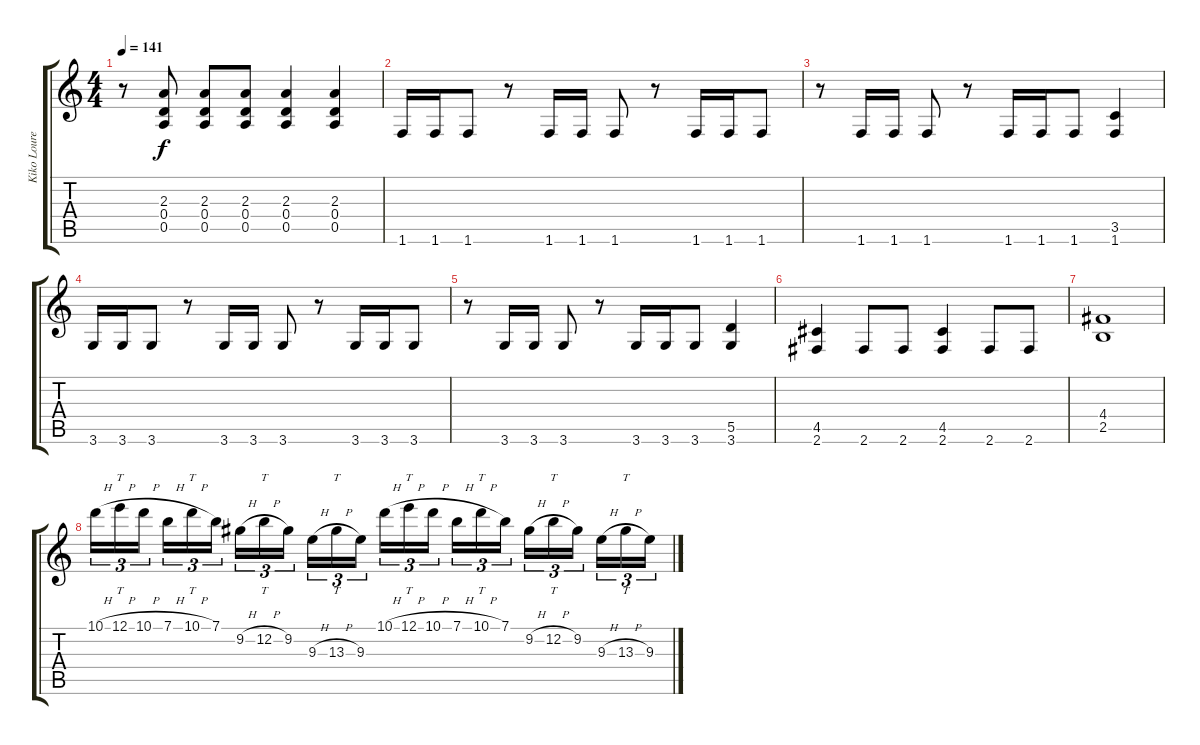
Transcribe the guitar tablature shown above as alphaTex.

\track ("Kiko Loureiro" "Kiko Loure") {instrument overdrivenguitar}
\staff {score tabs}
\tuning (E4 B3 G3 D3 A2 E2) {hide}
\ts (4 4)
\tempo 141
\clef g2
\ks c
r.8{dy f} (2.3 0.4 0.5).8 (2.3 0.4 0.5).8 (2.3 0.4 0.5).8 (2.3 0.4 0.5).4 (2.3 0.4 0.5).4 |
1.6.16 1.6.16 1.6.8 r.8 1.6.16 1.6.16 1.6.8 r.8 1.6.16 1.6.16 1.6.8 |
r.8 1.6.16 1.6.16 1.6.8 r.8 1.6.16 1.6.16 1.6.8 (3.5 1.6).4 |
3.6.16 3.6.16 3.6.8 r.8 3.6.16 3.6.16 3.6.8 r.8 3.6.16 3.6.16 3.6.8 |
r.8 3.6.16 3.6.16 3.6.8 r.8 3.6.16 3.6.16 3.6.8 (5.5 3.6).4 |
(4.5 2.6).4 2.6.8 2.6.8 (4.5 2.6).4 2.6.8 2.6.8 |
(4.4 2.5).1 |
10.1{h}.16{tu (3 2)} 12.1{h}.16{tt tu (3 2)} 10.1{h}.16{tu (3 2)} 7.1{h}.16{tu (3 2)} 10.1{h}.16{tt tu (3 2)} 7.1.16{tu (3 2)} 9.2{h}.16{tu (3 2)} 12.2{h}.16{tt tu (3 2)} 9.2.16{tu (3 2)} 9.3{h}.16{tu (3 2)} 13.3{h}.16{tt tu (3 2)} 9.3.16{tu (3 2)} 10.1{h}.16{tu (3 2)} 12.1{h}.16{tt tu (3 2)} 10.1{h}.16{tu (3 2)} 7.1{h}.16{tu (3 2)} 10.1{h}.16{tt tu (3 2)} 7.1.16{tu (3 2)} 9.2{h}.16{tu (3 2)} 12.2{h}.16{tt tu (3 2)} 9.2.16{tu (3 2)} 9.3{h}.16{tu (3 2)} 13.3{h}.16{tt tu (3 2)} 9.3.16{tu (3 2)}
